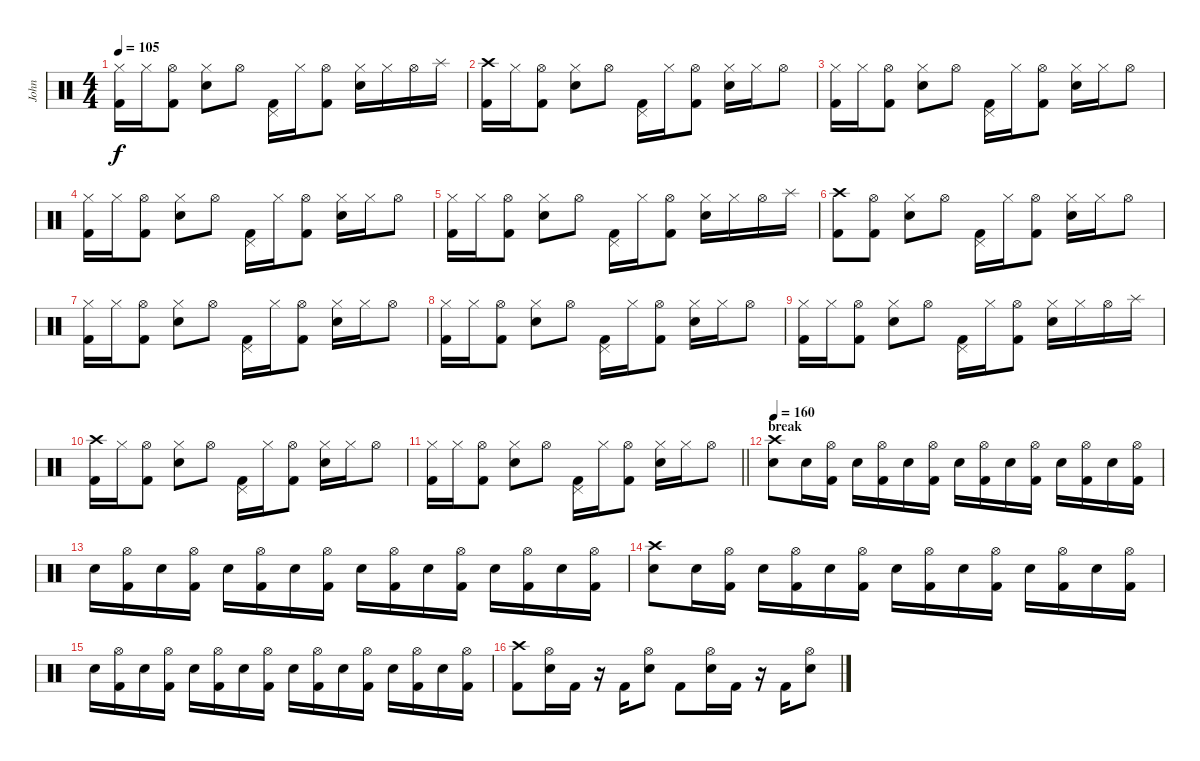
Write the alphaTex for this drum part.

\track ("John" "John") {instrument percussion}
\staff {score}
\articulation defaults
\ts (4 4)
\tempo 105
\clef neutral
\ks c
("Hi-Hat (closed)" "Kick (hit) 2").16{dy f} "Hi-Hat (closed)".16 ("Hi-Hat (open)" "Kick (hit) 2").8 ("Hi-Hat (closed)" "Electric Snare (hit)").8 "Hi-Hat (open)".8 ("Pedal Hi-Hat (hit)" "Kick (hit) 2").16 "Hi-Hat (closed)".16 ("Hi-Hat (open)" "Kick (hit) 2").8 ("Hi-Hat (closed)" "Electric Snare (hit)").16 "Hi-Hat (closed)".16 "Hi-Hat (open)".16 "Splash (hit)".16 |
("Crash high (hit)" "Kick (hit) 2").16 "Hi-Hat (closed)".16 ("Hi-Hat (open)" "Kick (hit) 2").8 ("Hi-Hat (closed)" "Electric Snare (hit)").8 "Hi-Hat (open)".8 ("Pedal Hi-Hat (hit)" "Kick (hit) 2").16 "Hi-Hat (closed)".16 ("Hi-Hat (open)" "Kick (hit) 2").8 ("Hi-Hat (closed)" "Electric Snare (hit)").16 "Hi-Hat (closed)".16 "Hi-Hat (open)".8 |
("Hi-Hat (closed)" "Kick (hit) 2").16 "Hi-Hat (closed)".16 ("Hi-Hat (open)" "Kick (hit) 2").8 ("Hi-Hat (closed)" "Electric Snare (hit)").8 "Hi-Hat (open)".8 ("Pedal Hi-Hat (hit)" "Kick (hit) 2").16 "Hi-Hat (closed)".16 ("Hi-Hat (open)" "Kick (hit) 2").8 ("Hi-Hat (closed)" "Electric Snare (hit)").16 "Hi-Hat (closed)".16 "Hi-Hat (open)".8 |
("Hi-Hat (closed)" "Kick (hit) 2").16 "Hi-Hat (closed)".16 ("Hi-Hat (open)" "Kick (hit) 2").8 ("Hi-Hat (closed)" "Electric Snare (hit)").8 "Hi-Hat (open)".8 ("Pedal Hi-Hat (hit)" "Kick (hit) 2").16 "Hi-Hat (closed)".16 ("Hi-Hat (open)" "Kick (hit) 2").8 ("Hi-Hat (closed)" "Electric Snare (hit)").16 "Hi-Hat (closed)".16 "Hi-Hat (open)".8 |
("Hi-Hat (closed)" "Kick (hit) 2").16 "Hi-Hat (closed)".16 ("Hi-Hat (open)" "Kick (hit) 2").8 ("Hi-Hat (closed)" "Electric Snare (hit)").8 "Hi-Hat (open)".8 ("Pedal Hi-Hat (hit)" "Kick (hit) 2").16 "Hi-Hat (closed)".16 ("Hi-Hat (open)" "Kick (hit) 2").8 ("Hi-Hat (closed)" "Electric Snare (hit)").16 "Hi-Hat (closed)".16 "Hi-Hat (open)".16 "Splash (hit)".16 |
("Crash high (hit)" "Kick (hit) 2").8 ("Hi-Hat (open)" "Kick (hit) 2").8 ("Hi-Hat (closed)" "Electric Snare (hit)").8 "Hi-Hat (open)".8 ("Pedal Hi-Hat (hit)" "Kick (hit) 2").16 "Hi-Hat (closed)".16 ("Hi-Hat (open)" "Kick (hit) 2").8 ("Hi-Hat (closed)" "Electric Snare (hit)").16 "Hi-Hat (closed)".16 "Hi-Hat (open)".8 |
("Hi-Hat (closed)" "Kick (hit) 2").16 "Hi-Hat (closed)".16 ("Hi-Hat (open)" "Kick (hit) 2").8 ("Hi-Hat (closed)" "Electric Snare (hit)").8 "Hi-Hat (open)".8 ("Pedal Hi-Hat (hit)" "Kick (hit) 2").16 "Hi-Hat (closed)".16 ("Hi-Hat (open)" "Kick (hit) 2").8 ("Hi-Hat (closed)" "Electric Snare (hit)").16 "Hi-Hat (closed)".16 "Hi-Hat (open)".8 |
("Hi-Hat (closed)" "Kick (hit) 2").16 "Hi-Hat (closed)".16 ("Hi-Hat (open)" "Kick (hit) 2").8 ("Hi-Hat (closed)" "Electric Snare (hit)").8 "Hi-Hat (open)".8 ("Pedal Hi-Hat (hit)" "Kick (hit) 2").16 "Hi-Hat (closed)".16 ("Hi-Hat (open)" "Kick (hit) 2").8 ("Hi-Hat (closed)" "Electric Snare (hit)").16 "Hi-Hat (closed)".16 "Hi-Hat (open)".8 |
("Hi-Hat (closed)" "Kick (hit) 2").16 "Hi-Hat (closed)".16 ("Hi-Hat (open)" "Kick (hit) 2").8 ("Hi-Hat (closed)" "Electric Snare (hit)").8 "Hi-Hat (open)".8 ("Pedal Hi-Hat (hit)" "Kick (hit) 2").16 "Hi-Hat (closed)".16 ("Hi-Hat (open)" "Kick (hit) 2").8 ("Hi-Hat (closed)" "Electric Snare (hit)").16 "Hi-Hat (closed)".16 "Hi-Hat (open)".16 "Splash (hit)".16 |
("Crash high (hit)" "Kick (hit) 2").16 "Hi-Hat (closed)".16 ("Hi-Hat (open)" "Kick (hit) 2").8 ("Hi-Hat (closed)" "Electric Snare (hit)").8 "Hi-Hat (open)".8 ("Pedal Hi-Hat (hit)" "Kick (hit) 2").16 "Hi-Hat (closed)".16 ("Hi-Hat (open)" "Kick (hit) 2").8 ("Hi-Hat (closed)" "Electric Snare (hit)").16 "Hi-Hat (closed)".16 "Hi-Hat (open)".8 |
\barLineRight lightlight
("Hi-Hat (closed)" "Kick (hit) 2").16 "Hi-Hat (closed)".16 ("Hi-Hat (open)" "Kick (hit) 2").8 ("Hi-Hat (closed)" "Electric Snare (hit)").8 "Hi-Hat (open)".8 ("Pedal Hi-Hat (hit)" "Kick (hit) 2").16 "Hi-Hat (closed)".16 ("Hi-Hat (open)" "Kick (hit) 2").8 ("Hi-Hat (closed)" "Electric Snare (hit)").16 "Hi-Hat (closed)".16 "Hi-Hat (open)".8 |
\section ("" "break")
\tempo 160
("Crash high (hit)" "Electric Snare (hit)").8 "Electric Snare (hit)".16 ("Hi-Hat (open)" "Kick (hit) 2").16 "Electric Snare (hit)".16 ("Hi-Hat (open)" "Kick (hit) 2").16 "Electric Snare (hit)".16 ("Hi-Hat (open)" "Kick (hit) 2").16 "Electric Snare (hit)".16 ("Hi-Hat (open)" "Kick (hit) 2").16 "Electric Snare (hit)".16 ("Hi-Hat (open)" "Kick (hit) 2").16 "Electric Snare (hit)".16 ("Hi-Hat (open)" "Kick (hit) 2").16 "Electric Snare (hit)".16 ("Hi-Hat (open)" "Kick (hit) 2").16 |
"Electric Snare (hit)".16 ("Hi-Hat (open)" "Kick (hit) 2").16 "Electric Snare (hit)".16 ("Hi-Hat (open)" "Kick (hit) 2").16 "Electric Snare (hit)".16 ("Hi-Hat (open)" "Kick (hit) 2").16 "Electric Snare (hit)".16 ("Hi-Hat (open)" "Kick (hit) 2").16 "Electric Snare (hit)".16 ("Hi-Hat (open)" "Kick (hit) 2").16 "Electric Snare (hit)".16 ("Hi-Hat (open)" "Kick (hit) 2").16 "Electric Snare (hit)".16 ("Hi-Hat (open)" "Kick (hit) 2").16 "Electric Snare (hit)".16 ("Hi-Hat (open)" "Kick (hit) 2").16 |
("Crash high (hit)" "Electric Snare (hit)").8 "Electric Snare (hit)".16 ("Hi-Hat (open)" "Kick (hit) 2").16 "Electric Snare (hit)".16 ("Hi-Hat (open)" "Kick (hit) 2").16 "Electric Snare (hit)".16 ("Hi-Hat (open)" "Kick (hit) 2").16 "Electric Snare (hit)".16 ("Hi-Hat (open)" "Kick (hit) 2").16 "Electric Snare (hit)".16 ("Hi-Hat (open)" "Kick (hit) 2").16 "Electric Snare (hit)".16 ("Hi-Hat (open)" "Kick (hit) 2").16 "Electric Snare (hit)".16 ("Hi-Hat (open)" "Kick (hit) 2").16 |
"Electric Snare (hit)".16 ("Hi-Hat (open)" "Kick (hit) 2").16 "Electric Snare (hit)".16 ("Hi-Hat (open)" "Kick (hit) 2").16 "Electric Snare (hit)".16 ("Hi-Hat (open)" "Kick (hit) 2").16 "Electric Snare (hit)".16 ("Hi-Hat (open)" "Kick (hit) 2").16 "Electric Snare (hit)".16 ("Hi-Hat (open)" "Kick (hit) 2").16 "Electric Snare (hit)".16 ("Hi-Hat (open)" "Kick (hit) 2").16 "Electric Snare (hit)".16 ("Hi-Hat (open)" "Kick (hit) 2").16 "Electric Snare (hit)".16 ("Hi-Hat (open)" "Kick (hit) 2").16 |
("Crash high (hit)" "Kick (hit) 2").8 ("Hi-Hat (open)" "Electric Snare (hit)").16 "Kick (hit) 2".16 r.16 "Kick (hit) 2".16 ("Hi-Hat (open)" "Electric Snare (hit)").8 "Kick (hit) 2".8 ("Hi-Hat (open)" "Electric Snare (hit)").16 "Kick (hit) 2".16 r.16 "Kick (hit) 2".16 ("Hi-Hat (open)" "Electric Snare (hit)").8
